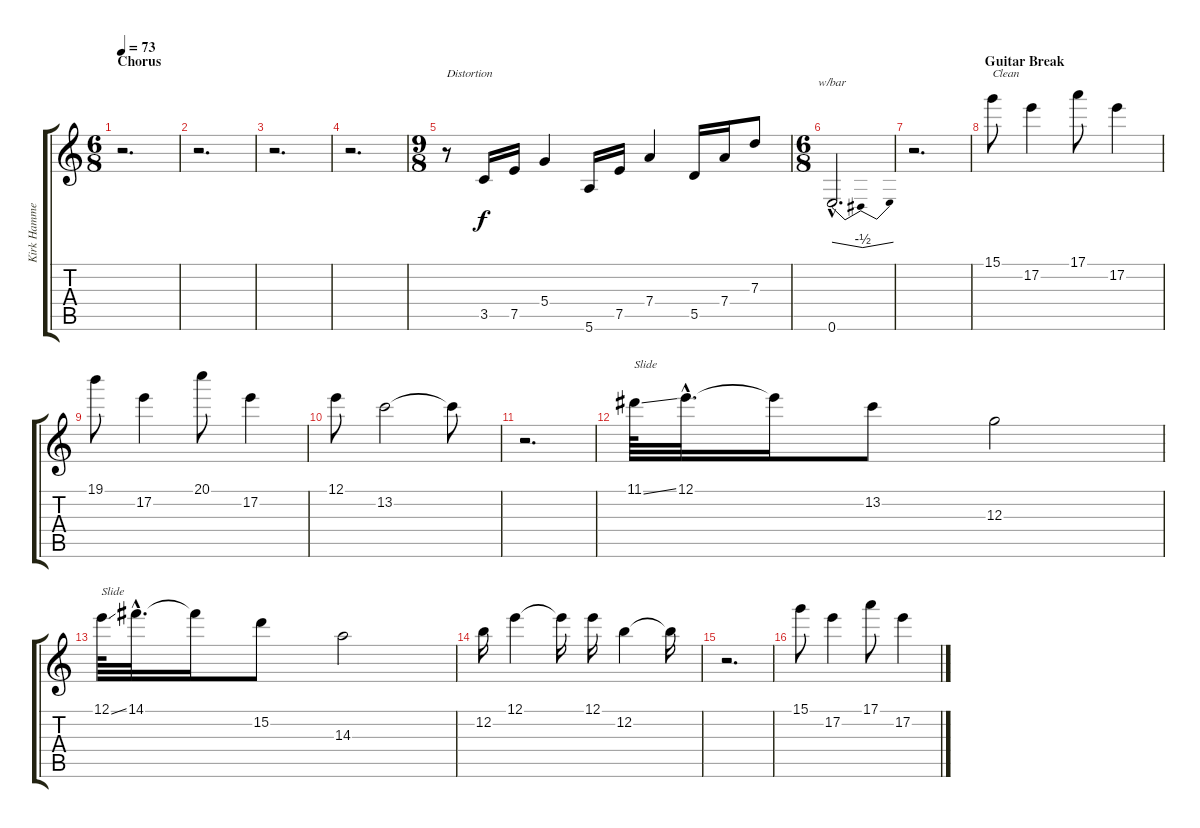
\track ("Kirk Hammet" "Kirk Hamme") {instrument electricguitarclean}
\staff {score tabs}
\tuning (E4 B3 G3 D3 A2 E2) {hide}
\ts (6 8)
\section ("" "Chorus")
\tempo 73
\clef g2
\ks c
r.2{d dy f} |
r.2{d} |
r.2{d} |
r.2{d} |
\ts (9 8)
r.8{txt "Distortion" volume 14 instrument distortionguitar} 3.5.16 7.5.16 5.4.4 5.6.16 7.5.16 7.4.4 5.5.16 7.4.16 7.3.8 |
\ts (6 8)
0.6{hac}.2{d tbe (dip default 0 0 30 -2 60 0) volume 10} |
r.2{d} |
\section ("" "Guitar Break")
15.1.8{txt "Clean" volume 11 instrument electricguitarclean} 17.2.4 17.1.8 17.2.4 |
19.1.8 17.2.4 20.1.8 17.2.4 |
12.1.8 13.2.2 13.2{t}.8 |
r.2{d} |
11.1{ss}.64{txt "Slide"} 12.1{hac}.32{d} 12.1{t}.16 13.2.8 12.3.2 |
12.1{ss}.64{txt "Slide"} 14.1{hac}.32{d} 14.1{t}.16 15.2.8 14.3.2 |
12.2.16 12.1.4 12.1{t}.16 12.1.16 12.2.4 12.2{t}.16 |
r.2{d} |
15.1.8 17.2.4 17.1.8 17.2.4
